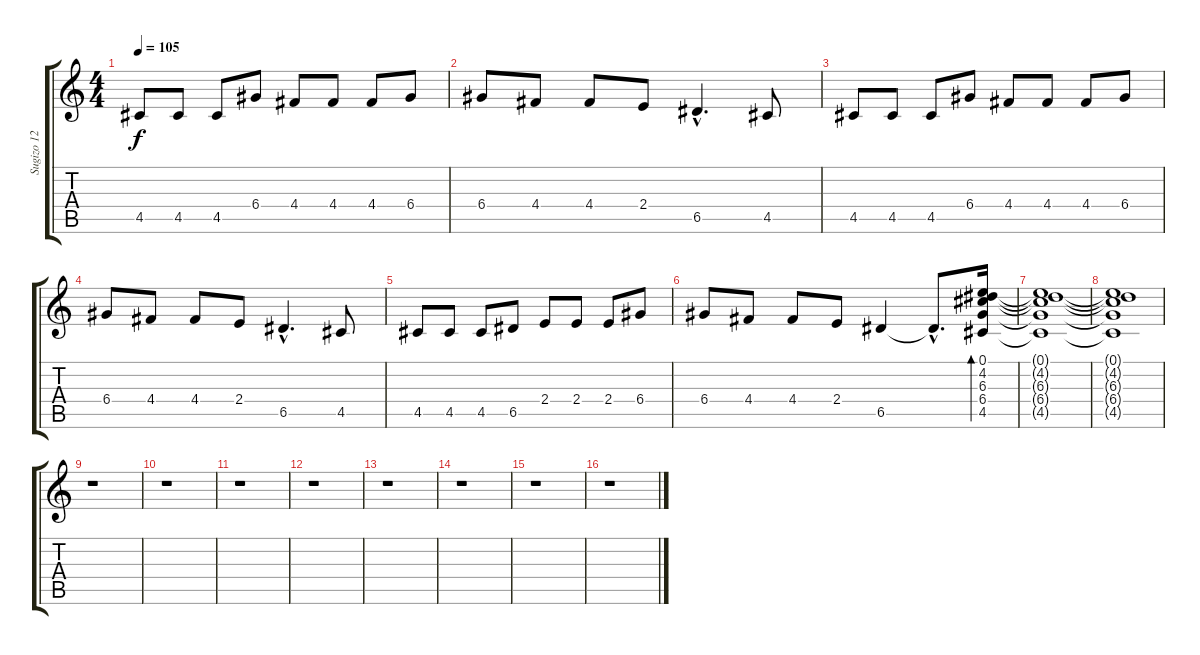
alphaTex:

\track ("Sugizo 12 String" "Sugizo 12 ") {instrument overdrivenguitar}
\staff {score tabs}
\tuning (E4 B3 G3 D3 A2 E2) {hide}
\ts (4 4)
\tempo 105
\clef g2
\ks c
4.5.8{dy f} 4.5.8 4.5.8 6.4.8 4.4.8 4.4.8 4.4.8 6.4.8 |
6.4.8 4.4.8 4.4.8 2.4.8 6.5{hac}.4{d} 4.5.8 |
4.5.8 4.5.8 4.5.8 6.4.8 4.4.8 4.4.8 4.4.8 6.4.8 |
6.4.8 4.4.8 4.4.8 2.4.8 6.5{hac}.4{d} 4.5.8 |
4.5.8 4.5.8 4.5.8 6.5.8 2.4.8 2.4.8 2.4.8 6.4.8 |
6.4.8 4.4.8 4.4.8 2.4.8 6.5.4 6.5{hac t}.8{d} (0.1 4.2 6.3 6.4 4.5).16{bd 480 instrument electricguitarclean} |
(0.1{t} 4.2{t} 6.3{t} 6.4{t} 4.5{t}).1 |
(0.1{t} 4.2{t} 6.3{t} 6.4{t} 4.5{t}).1 |
r.1 |
r.1 |
r.1 |
r.1 |
r.1 |
r.1 |
r.1 |
r.1
